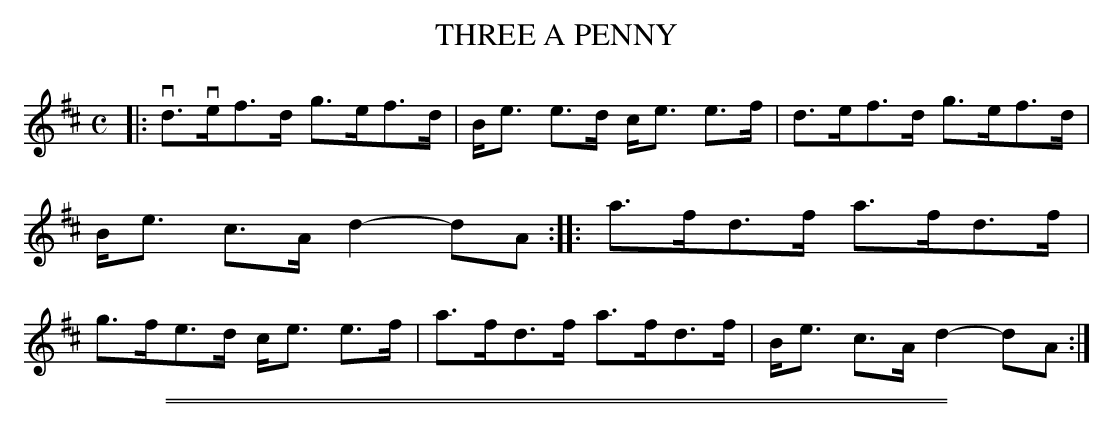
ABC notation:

X:1
T: THREE A PENNY
M: C
L: 1/8
K: D
|:\
vd>vef>d g>ef>d | B<e e>d c<e e>f |\
d>ef>d g>ef>d | B<e c>A d2-dA ::\
a>fd>f a>fd>f | g>fe>d c<e e>f |\
a>fd>f a>fd>f | B<e c>A d2-dA :|
